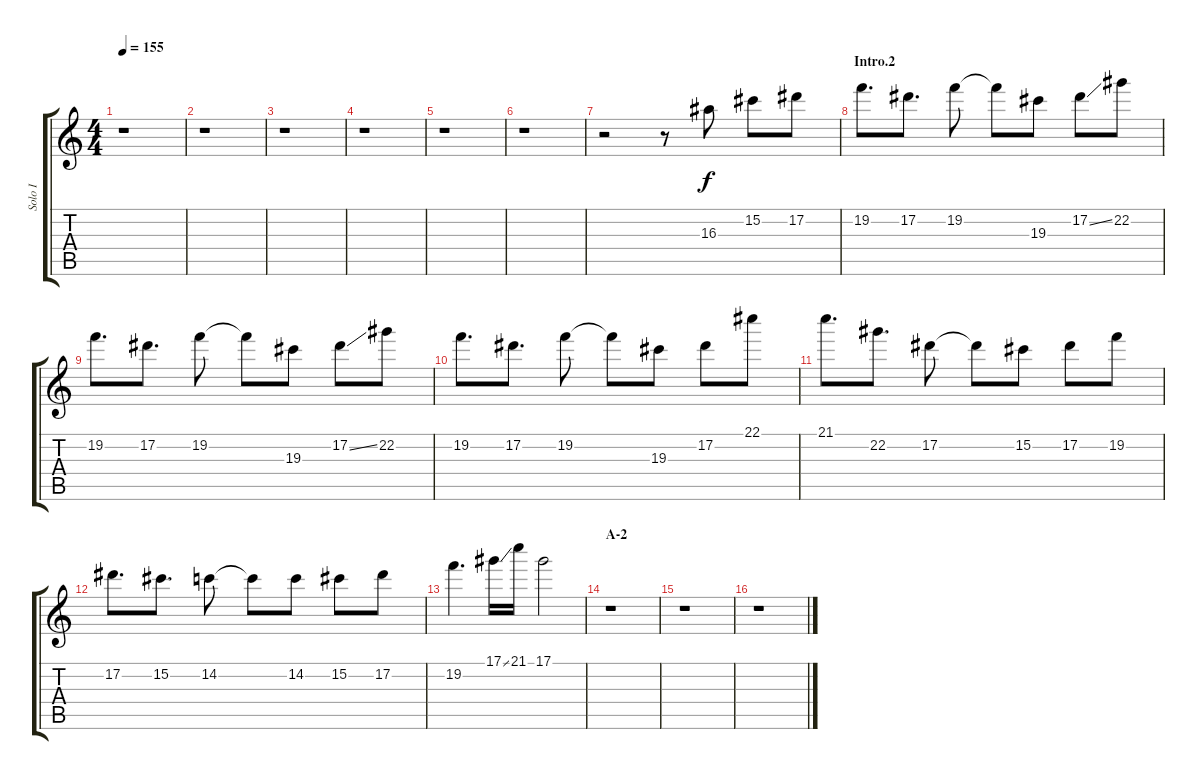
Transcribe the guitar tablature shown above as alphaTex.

\track ("Solo I" "Solo I") {instrument distortionguitar}
\staff {score tabs}
\tuning (Eb4 Bb3 Gb3 Db3 Ab2 Eb2) {hide}
\ts (4 4)
\tempo 155
\clef g2
\ks c
r.1{dy f} |
r.1 |
r.1 |
r.1 |
r.1 |
r.1 |
r.2 r.8 16.3.8 15.2.8 17.2.8 |
\section ("" "Intro.2")
19.2.8{d} 17.2.8{d} 19.2.8 19.2{t}.8 19.3.8 17.2{ss}.8 22.2.8 |
19.2.8{d} 17.2.8{d} 19.2.8 19.2{t}.8 19.3.8 17.2{ss}.8 22.2.8 |
19.2.8{d} 17.2.8{d} 19.2.8 19.2{t}.8 19.3.8 17.2.8 22.1.8 |
21.1.8{d} 22.2.8{d} 17.2.8 17.2{t}.8 15.2.8 17.2.8 19.2.8 |
17.2.8{d} 15.2.8{d} 14.2.8 14.2{t}.8 14.2.8 15.2.8 17.2.8 |
19.2.4{d} 17.1{ss}.16 21.1.16 17.1.2 |
\section ("" "A-2")
r.1 |
r.1 |
r.1
